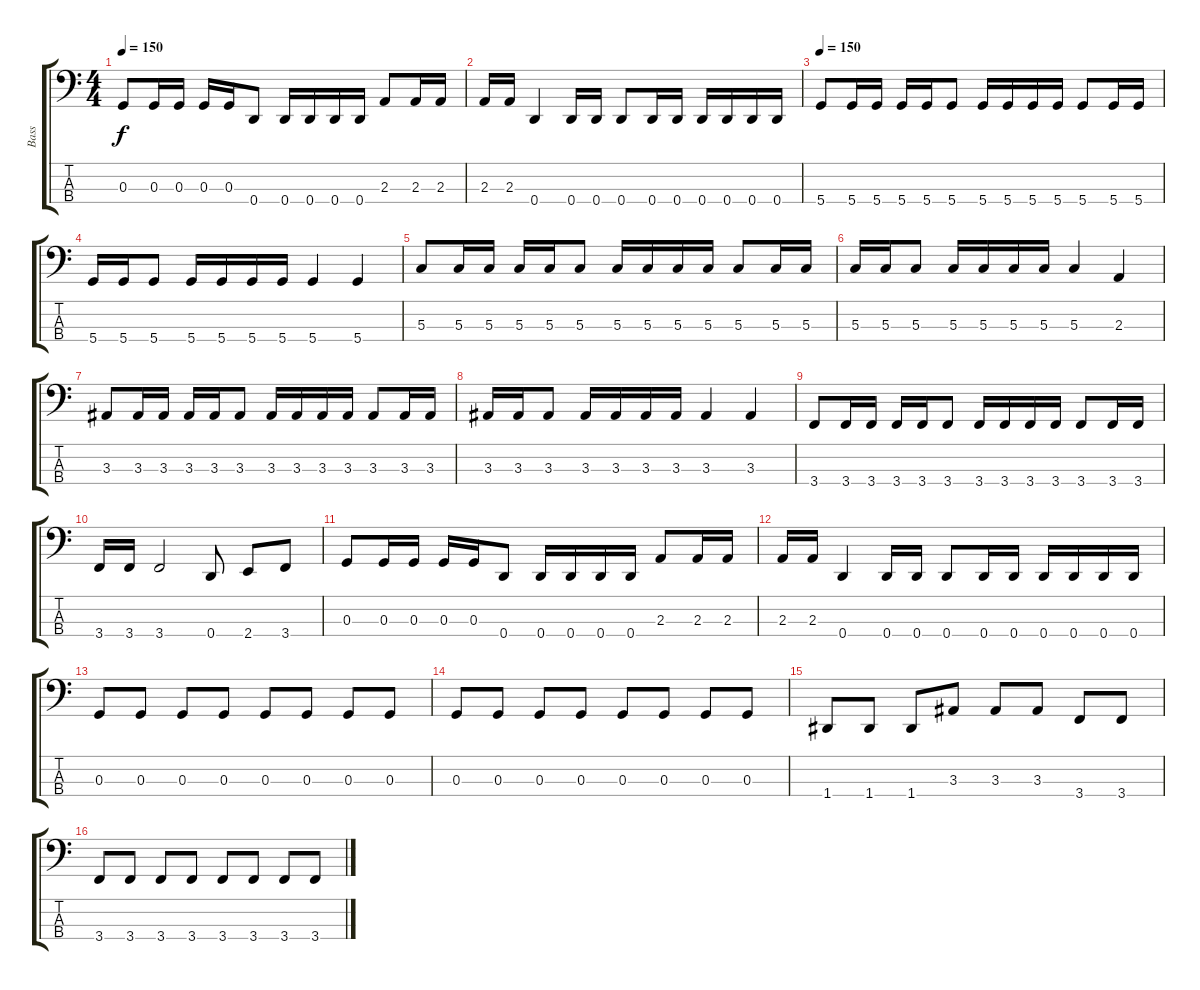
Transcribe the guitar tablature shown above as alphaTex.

\track ("Bass" "Bass") {instrument electricbassfinger}
\staff {score tabs}
\tuning (F2 C2 G1 D1) {hide}
\ts (4 4)
\tempo 150
\clef f4
\ks c
0.3.8{dy f} 0.3.16 0.3.16 0.3.16 0.3.16 0.4.8 0.4.16 0.4.16 0.4.16 0.4.16 2.3.8 2.3.16 2.3.16 |
2.3.16 2.3.16 0.4.4 0.4.16 0.4.16 0.4.8 0.4.16 0.4.16 0.4.16 0.4.16 0.4.16 0.4.16 |
\tempo 150
5.4.8 5.4.16 5.4.16 5.4.16 5.4.16 5.4.8 5.4.16 5.4.16 5.4.16 5.4.16 5.4.8 5.4.16 5.4.16 |
5.4.16 5.4.16 5.4.8 5.4.16 5.4.16 5.4.16 5.4.16 5.4.4 5.4.4 |
5.3.8 5.3.16 5.3.16 5.3.16 5.3.16 5.3.8 5.3.16 5.3.16 5.3.16 5.3.16 5.3.8 5.3.16 5.3.16 |
5.3.16 5.3.16 5.3.8 5.3.16 5.3.16 5.3.16 5.3.16 5.3.4 2.3.4 |
3.3.8 3.3.16 3.3.16 3.3.16 3.3.16 3.3.8 3.3.16 3.3.16 3.3.16 3.3.16 3.3.8 3.3.16 3.3.16 |
3.3.16 3.3.16 3.3.8 3.3.16 3.3.16 3.3.16 3.3.16 3.3.4 3.3.4 |
3.4.8 3.4.16 3.4.16 3.4.16 3.4.16 3.4.8 3.4.16 3.4.16 3.4.16 3.4.16 3.4.8 3.4.16 3.4.16 |
3.4.16 3.4.16 3.4.2 0.4.8 2.4.8 3.4.8 |
0.3.8 0.3.16 0.3.16 0.3.16 0.3.16 0.4.8 0.4.16 0.4.16 0.4.16 0.4.16 2.3.8 2.3.16 2.3.16 |
2.3.16 2.3.16 0.4.4 0.4.16 0.4.16 0.4.8 0.4.16 0.4.16 0.4.16 0.4.16 0.4.16 0.4.16 |
0.3.8 0.3.8 0.3.8 0.3.8 0.3.8 0.3.8 0.3.8 0.3.8 |
0.3.8 0.3.8 0.3.8 0.3.8 0.3.8 0.3.8 0.3.8 0.3.8 |
1.4.8 1.4.8 1.4.8 3.3.8 3.3.8 3.3.8 3.4.8 3.4.8 |
3.4.8 3.4.8 3.4.8 3.4.8 3.4.8 3.4.8 3.4.8 3.4.8
